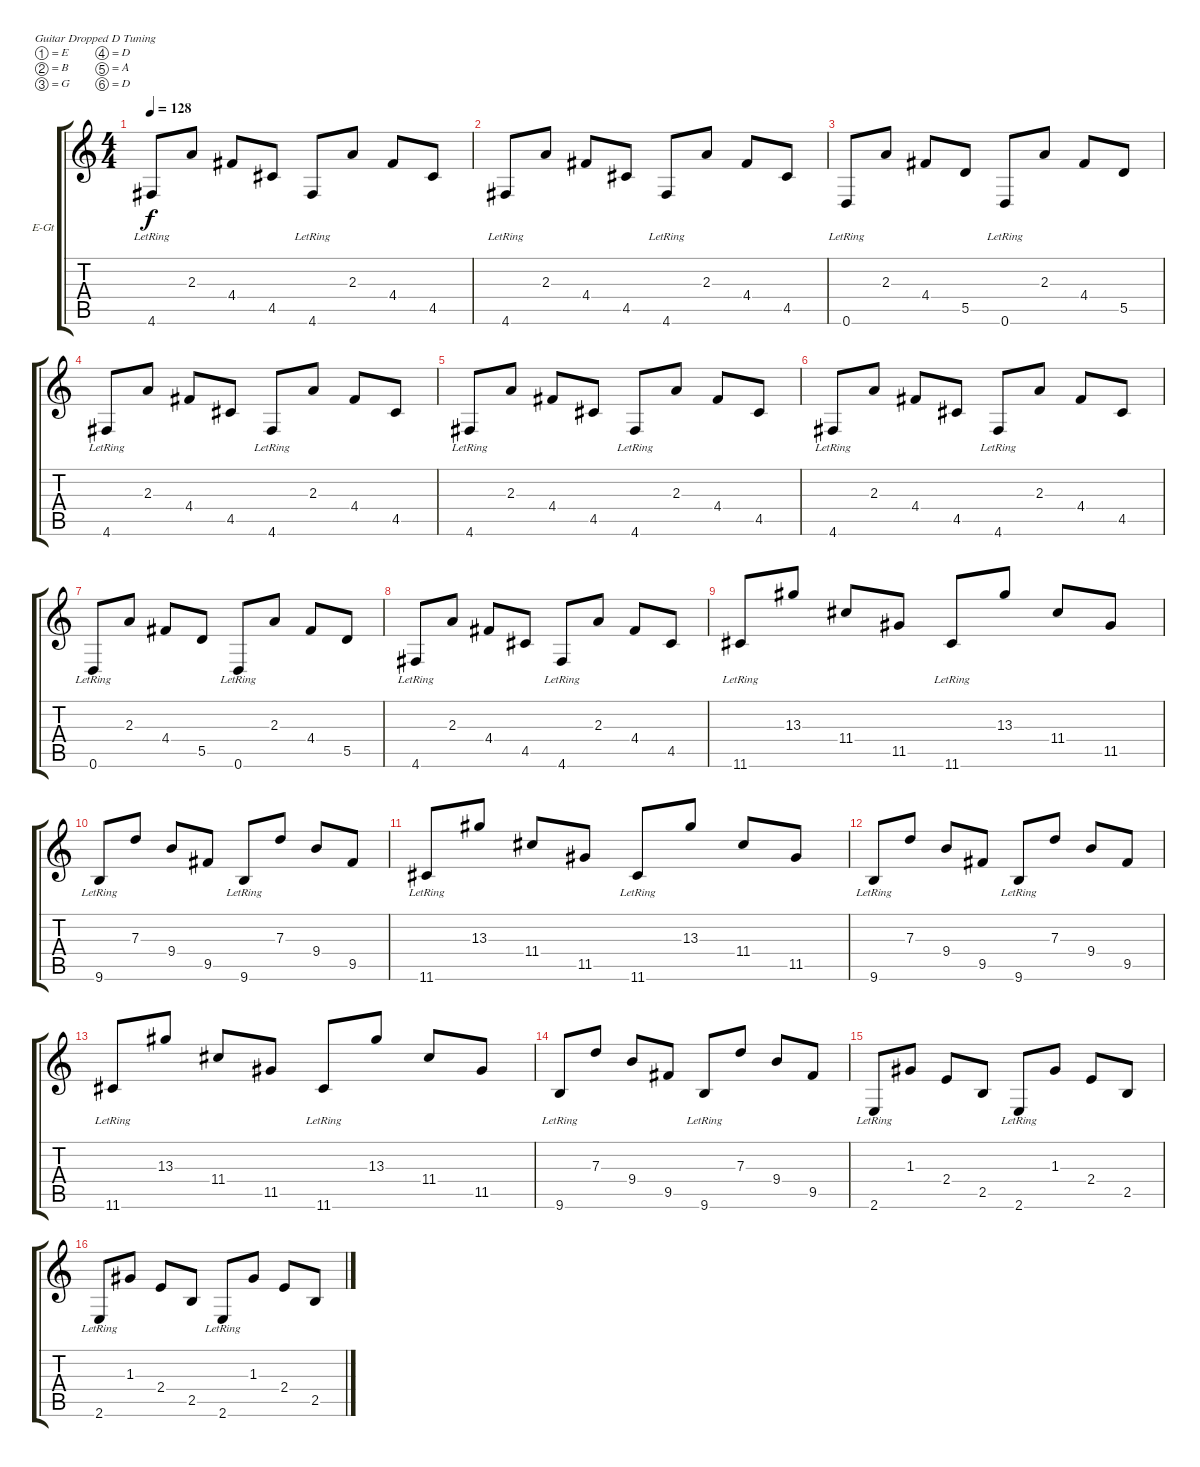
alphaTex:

\bracketExtendMode groupsimilarinstruments
\firstSystemTrackNameOrientation horizontal
\otherSystemsTrackNameOrientation horizontal
\track ("Clean-guitar (Richard)" "E-Gt") {instrument electricguitarclean}
\staff {score tabs}
\tuning (E4 B3 G3 D3 A2 D2)
\ts (4 4)
\tempo 128
\clef g2
\ks c
4.6{lr}.8{dy f} 2.3.8 4.4.8 4.5.8 4.6{lr}.8 2.3.8 4.4.8 4.5.8 |
4.6{lr}.8 2.3.8 4.4.8 4.5.8 4.6{lr}.8 2.3.8 4.4.8 4.5.8 |
0.6{lr}.8 2.3.8 4.4.8 5.5.8 0.6{lr}.8 2.3.8 4.4.8 5.5.8 |
4.6{lr}.8 2.3.8 4.4.8 4.5.8 4.6{lr}.8 2.3.8 4.4.8 4.5.8 |
4.6{lr}.8 2.3.8 4.4.8 4.5.8 4.6{lr}.8 2.3.8 4.4.8 4.5.8 |
4.6{lr}.8 2.3.8 4.4.8 4.5.8 4.6{lr}.8 2.3.8 4.4.8 4.5.8 |
0.6{lr}.8 2.3.8 4.4.8 5.5.8 0.6{lr}.8 2.3.8 4.4.8 5.5.8 |
4.6{lr}.8 2.3.8 4.4.8 4.5.8 4.6{lr}.8 2.3.8 4.4.8 4.5.8 |
11.6{lr}.8 13.3.8 11.4.8 11.5.8 11.6{lr}.8 13.3.8 11.4.8 11.5.8 |
9.6{lr}.8 7.3.8 9.4.8 9.5.8 9.6{lr}.8 7.3.8 9.4.8 9.5.8 |
11.6{lr}.8 13.3.8 11.4.8 11.5.8 11.6{lr}.8 13.3.8 11.4.8 11.5.8 |
9.6{lr}.8 7.3.8 9.4.8 9.5.8 9.6{lr}.8 7.3.8 9.4.8 9.5.8 |
11.6{lr}.8 13.3.8 11.4.8 11.5.8 11.6{lr}.8 13.3.8 11.4.8 11.5.8 |
9.6{lr}.8 7.3.8 9.4.8 9.5.8 9.6{lr}.8 7.3.8 9.4.8 9.5.8 |
2.6{lr}.8 1.3.8 2.4.8 2.5.8 2.6{lr}.8 1.3.8 2.4.8 2.5.8 |
2.6{lr}.8 1.3.8 2.4.8 2.5.8 2.6{lr}.8 1.3.8 2.4.8 2.5.8
